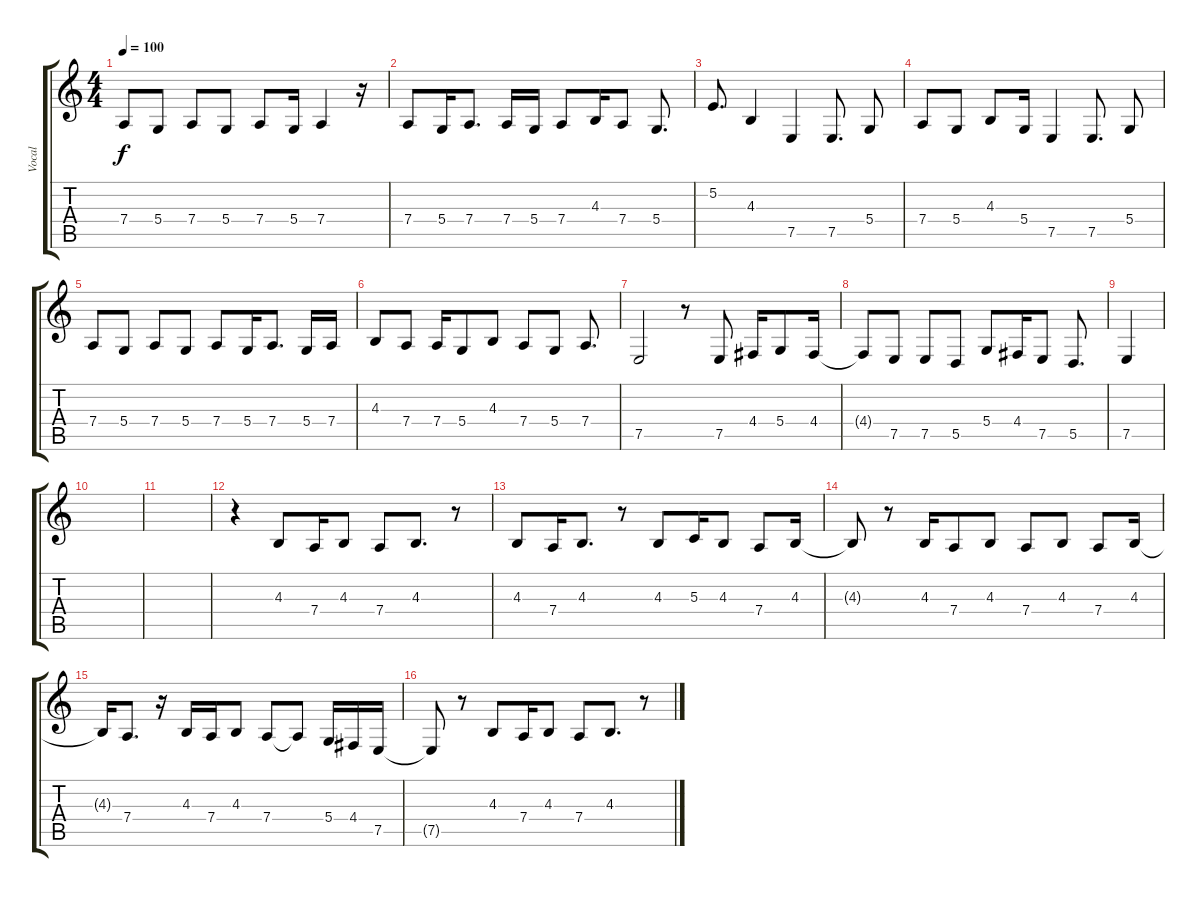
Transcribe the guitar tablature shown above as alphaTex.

\track ("Vocal" "Vocal") {instrument harmonica}
\staff {score tabs}
\tuning (E4 B3 G3 D3 A2 E2) {hide}
\ts (4 4)
\tempo 100
\clef g2
\ks c
7.4.8{dy f} 5.4.8 7.4.8 5.4.8 7.4.8 5.4.16 7.4.4 r.16 |
7.4.8 5.4.16 7.4.8{d} 7.4.16 5.4.16 7.4.8 4.3.16 7.4.8 5.4.8{d} |
5.2.8{d} 4.3.4 7.5.4 7.5.8{d} 5.4.8 |
7.4.8 5.4.8 4.3.8 5.4.16 7.5.4 7.5.8{d} 5.4.8 |
7.4.8 5.4.8 7.4.8 5.4.8 7.4.8 5.4.16 7.4.8{d} 5.4.16 7.4.16 |
4.3.8 7.4.8 7.4.16 5.4.8 4.3.8 7.4.8 5.4.8 7.4.8{d} |
7.5.2 r.8 7.5.8 4.4.16 5.4.8 4.4.16 |
4.4{t}.8 7.5.8 7.5.8 5.5.8 5.4.8 4.4.16 7.5.8 5.5.8{d} |
7.5.4 |
|
|
r.4 4.3.8 7.4.16 4.3.8 7.4.8 4.3.8{d} r.8 |
4.3.8 7.4.16 4.3.8{d} r.8 4.3.8 5.3.16 4.3.8 7.4.8 4.3.16 |
4.3{t}.8 r.8 4.3.16 7.4.8 4.3.8 7.4.8 4.3.8 7.4.8 4.3.16 |
4.3{t}.16 7.4.8{d} r.16 4.3.16 7.4.16 4.3.8 7.4.8 7.4{t}.8 5.4.16 4.4.16 7.5.16 |
7.5{t}.8 r.8 4.3.8 7.4.16 4.3.8 7.4.8 4.3.8{d} r.8
